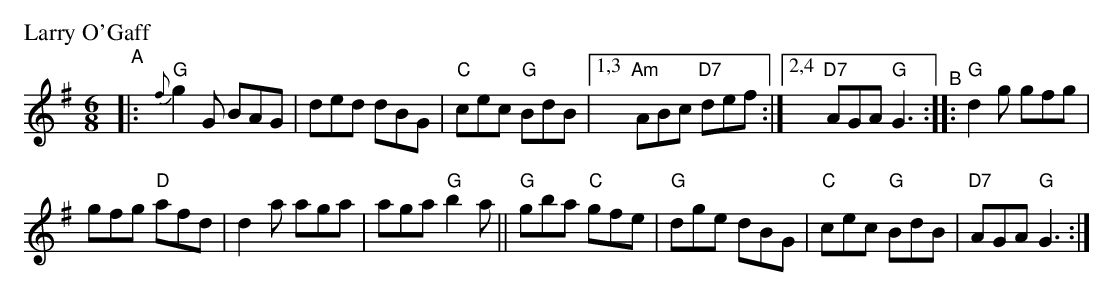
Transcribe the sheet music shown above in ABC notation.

X:1
P: Larry O'Gaff
M: 6/8
L: 1/8
K: G
"^A"|:\
"G"{f}g2G BAG | ded dBG | "C"cec "G"BdB |\
[1,3 "Am"ABc "D7"def :|[2,4 "D7"AGA "G"G3 "^B":: "G"d2g gfg |
gfg "D"afd | d2a aga | aga "G"b2a ||\
"G"gba "C"gfe | "G"dge dBG | "C"cec "G"BdB | "D7"AGA "G"G3 :|
